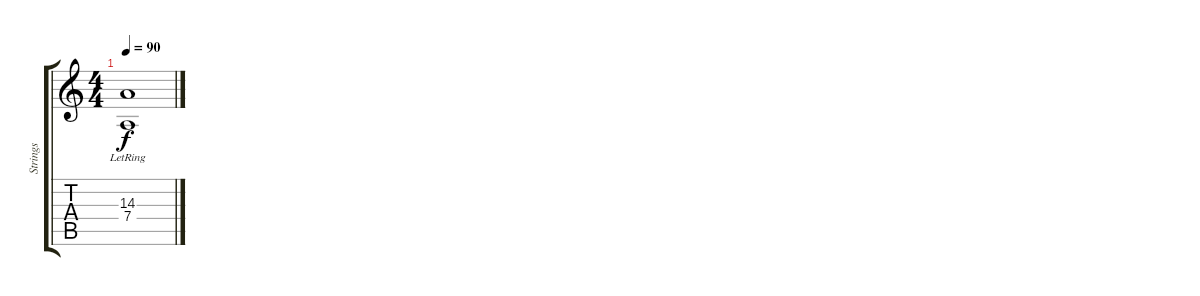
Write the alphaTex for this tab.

\track ("Strings" "Strings") {instrument stringensemble2}
\staff {score tabs}
\tuning (E4 B3 G3 D3 A2 E2) {hide}
\ts (4 4)
\tempo 90
\clef g2
\ks c
(14.3{lr} 7.4).1{dy f}
